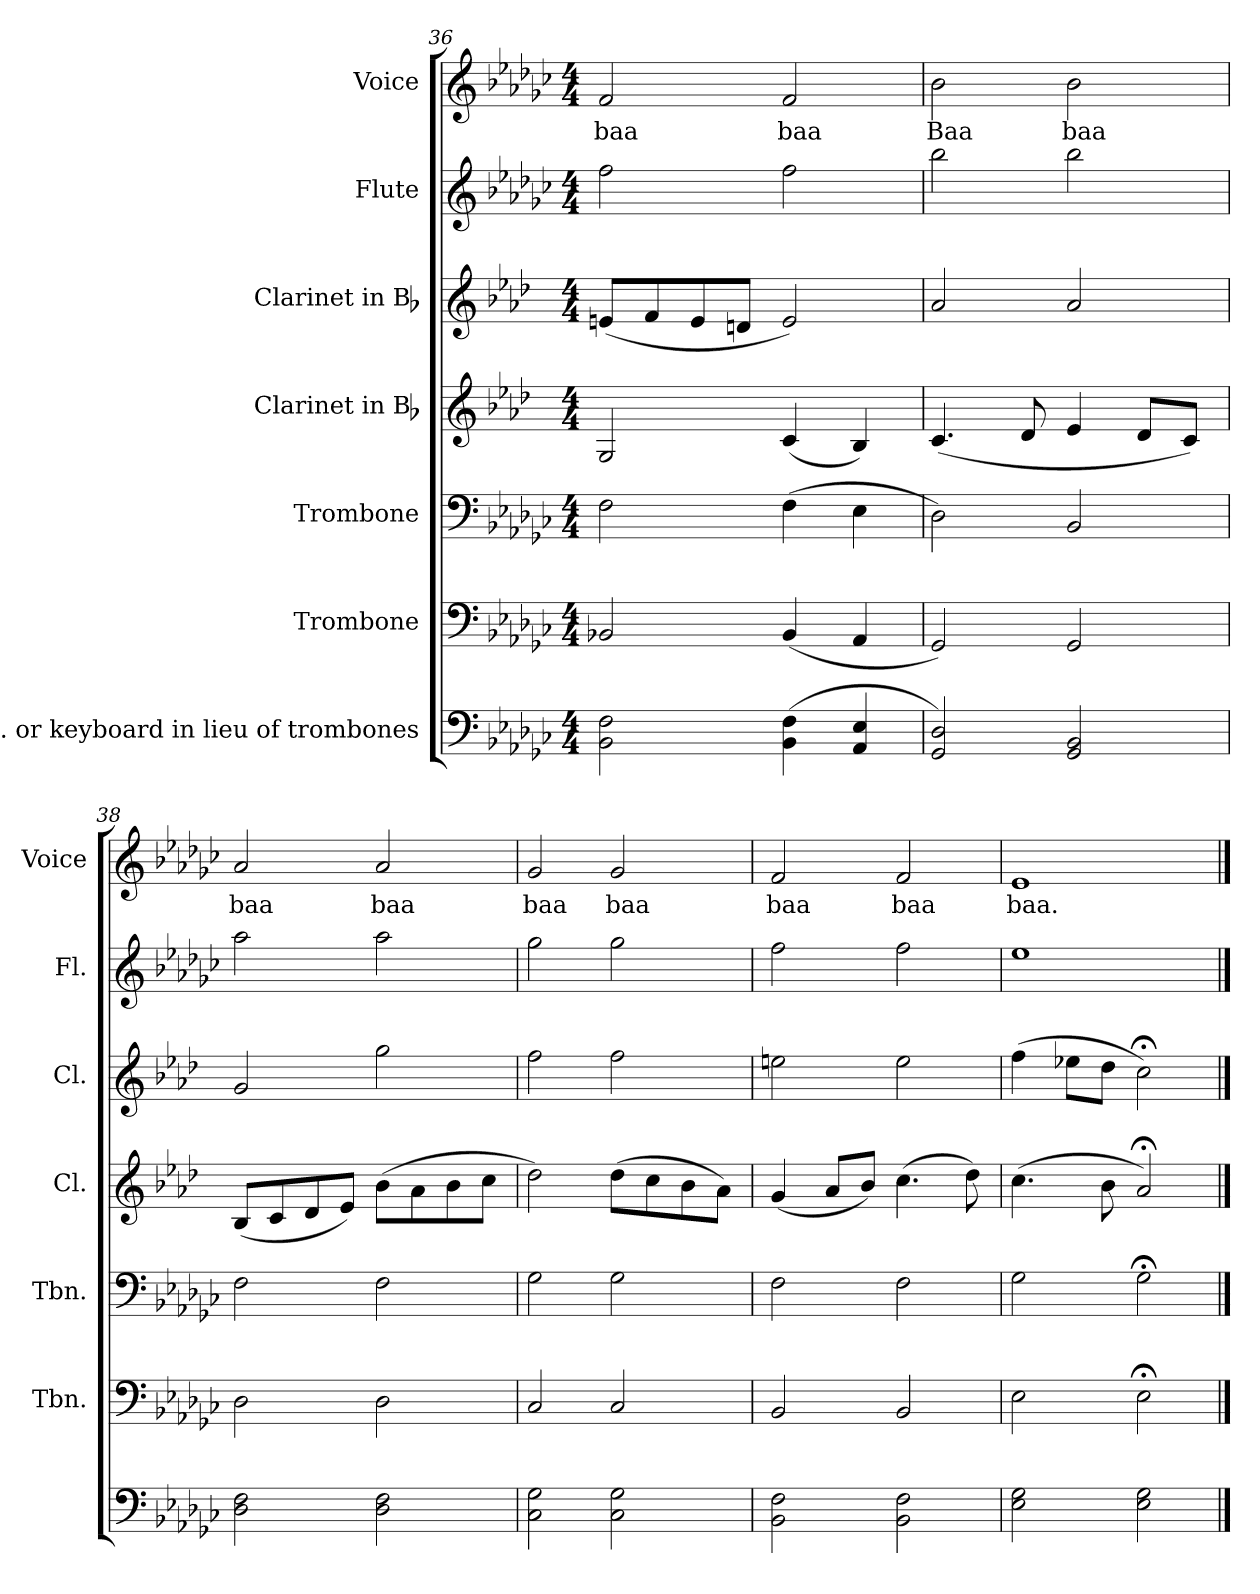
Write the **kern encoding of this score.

**kern	**kern	**kern	**kern	**kern	**kern	**kern	**text
*part7	*part6	*part5	*part4	*part3	*part2	*part1	*part1
*staff7	*staff6	*staff5	*staff4	*staff3	*staff2	*staff1	*staff1
*I"Synth. or keyboard in lieu of trombones	*I"Trombone	*I"Trombone	*I"Clarinet in Bb	*I"Clarinet in Bb	*I"Flute	*I"Voice	*
*	*I'Tbn.	*I'Tbn.	*I'Cl.	*I'Cl.	*I'Fl.	*I'Voice	*
!!LO:LB:g=z
*clefF4	*clefF4	*clefF4	*clefG2	*clefG2	*clefG2	*clefG2	*
*	*	*	*ITrd1c2	*ITrd1c2	*	*	*
*k[b-e-a-d-g-c-]	*k[b-e-a-d-g-c-]	*k[b-e-a-d-g-c-]	*k[b-e-a-d-g-c-]	*k[b-e-a-d-g-c-]	*k[b-e-a-d-g-c-]	*k[b-e-a-d-g-c-]	*
*G-:	*G-:	*G-:	*G-:	*G-:	*G-:	*G-:	*
*M4/4	*M4/4	*M4/4	*M4/4	*M4/4	*M4/4	*M4/4	*
=36	=36	=36	=36	=36	=36	=36	=36
!	!	!	!	!	!	!	!LO:LY:b:color=#000000
2BB-i\ 2Fi	2BB-Xi/	2Fi\	2Fi/	(8dni/L	2ffi\	2fi/	baa
.	.	.	.	8e-i/	.	.	.
.	.	.	.	8di/	.	.	.
.	.	.	.	8cni/J	.	.	.
!	!	!	!	!	!	!	!LO:LY:b:color=#000000
(4BB-i\ 4Fi	(4BB-i/	(4Fi\	(4B-i/	2di/)	2ffi\	2fi/	baa
4AA-i/ 4E-i	4AA-i/	4E-i\	4A-i/)	.	.	.	.
=37	=37	=37	=37	=37	=37	=37	=37
!	!	!	!	!	!	!	!LO:LY:b:color=#000000
2GG-i/ 2D-i)	2GG-i/)	2D-i\)	(4.B-i/	2g-i/	2bb-i\	2b-i\	Baa
.	.	.	8c-i/	.	.	.	.
!	!	!	!	!	!	!	!LO:LY:b:color=#000000
2GG-i/ 2BB-i	2GG-i/	2BB-i/	4d-i/	2g-i/	2bb-i\	2b-i\	baa
.	.	.	8c-i/L	.	.	.	.
.	.	.	8B-i/J)	.	.	.	.
=38	=38	=38	=38	=38	=38	=38	=38
!	!	!	!	!	!	!	!LO:LY:b:color=#000000
2D-i\ 2Fi	2D-i\	2Fi\	(8A-i/L	2fi/	2aa-i\	2a-i/	baa
.	.	.	8B-i/	.	.	.	.
.	.	.	8c-i/	.	.	.	.
.	.	.	8d-i/J)	.	.	.	.
!	!	!	!	!	!	!	!LO:LY:b:color=#000000
2D-i\ 2Fi	2D-i\	2Fi\	(8a-i\L	2ffi\	2aa-i\	2a-i/	baa
.	.	.	8g-i\	.	.	.	.
.	.	.	8a-i\	.	.	.	.
.	.	.	8b-i\J	.	.	.	.
=39	=39	=39	=39	=39	=39	=39	=39
!	!	!	!	!	!	!	!LO:LY:b:color=#000000
2C-i\ 2G-i	2C-i/	2G-i\	2cc-i\)	2ee-i\	2gg-i\	2g-i/	baa
!	!	!	!	!	!	!	!LO:LY:b:color=#000000
2C-i\ 2G-i	2C-i/	2G-i\	(8cc-i\L	2ee-i\	2gg-i\	2g-i/	baa
.	.	.	8b-i\	.	.	.	.
.	.	.	8a-i\	.	.	.	.
.	.	.	8g-i\J)	.	.	.	.
=40	=40	=40	=40	=40	=40	=40	=40
!	!	!	!	!	!	!	!LO:LY:b:color=#000000
2BB-i\ 2Fi	2BB-i/	2Fi\	(4fi/	2ddni\	2ffi\	2fi/	baa
.	.	.	8g-i/L	.	.	.	.
.	.	.	8a-i/J)	.	.	.	.
!	!	!	!	!	!	!	!LO:LY:b:color=#000000
2BB-i\ 2Fi	2BB-i/	2Fi\	(4.b-i\	2ddi\	2ffi\	2fi/	baa
.	.	.	8cc-i\)	.	.	.	.
=41	=41	=41	=41	=41	=41	=41	=41
!	!	!	!	!	!	!	!LO:LY:b:color=#000000
2E-i\ 2G-i	2E-i\	2G-i\	(4.b-i\	(4ee-i\	1ee-i	1e-i	baa.
.	.	.	.	8dd-Xi\L	.	.	.
.	.	.	8a-i\	8cc-i\J	.	.	.
2E-i\ 2G-i	2E-;i\	2G-;i\	2g-;i/)	2b-;i\)	.	.	.
==	==	==	==	==	==	==	==
*-	*-	*-	*-	*-	*-	*-	*-
